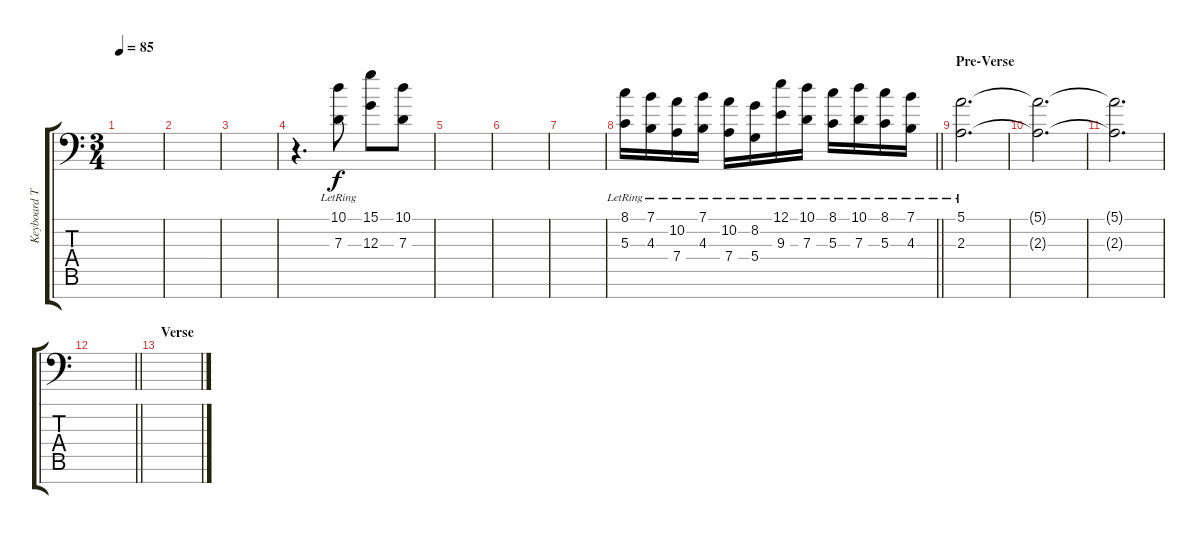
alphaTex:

\track ("Keyboard Treble (Ahmed)" "Keyboard T") {instrument stringensemble1}
\staff {score tabs}
\tuning (E4 B3 G3 D3 A2 E2 A1) {hide}
\ts (3 4)
\tempo 85
\clef f4
\ks c
|
|
|
r.4{d} (10.1{lr} 7.3).8 (15.1 12.3).8 (10.1 7.3).8 |
|
|
|
\barLineRight lightlight
(8.1{lr} 5.3).16 (7.1{lr} 4.3).16 (10.2{lr} 7.4).16 (7.1{lr} 4.3).16 (10.2{lr} 7.4).16 (8.2{lr} 5.4).16 (12.1{lr} 9.3).16 (10.1{lr} 7.3).16 (8.1{lr} 5.3).16 (10.1{lr} 7.3).16 (8.1{lr} 5.3).16 (7.1{lr} 4.3).16 |
\section ("" "Pre-Verse")
(5.1{lr} 2.3).2{d} |
(5.1{t} 2.3{t}).2{d volume 0} |
(5.1{t} 2.3{t}).2{d} |
\barLineRight lightlight
|
\section ("" "Verse")
